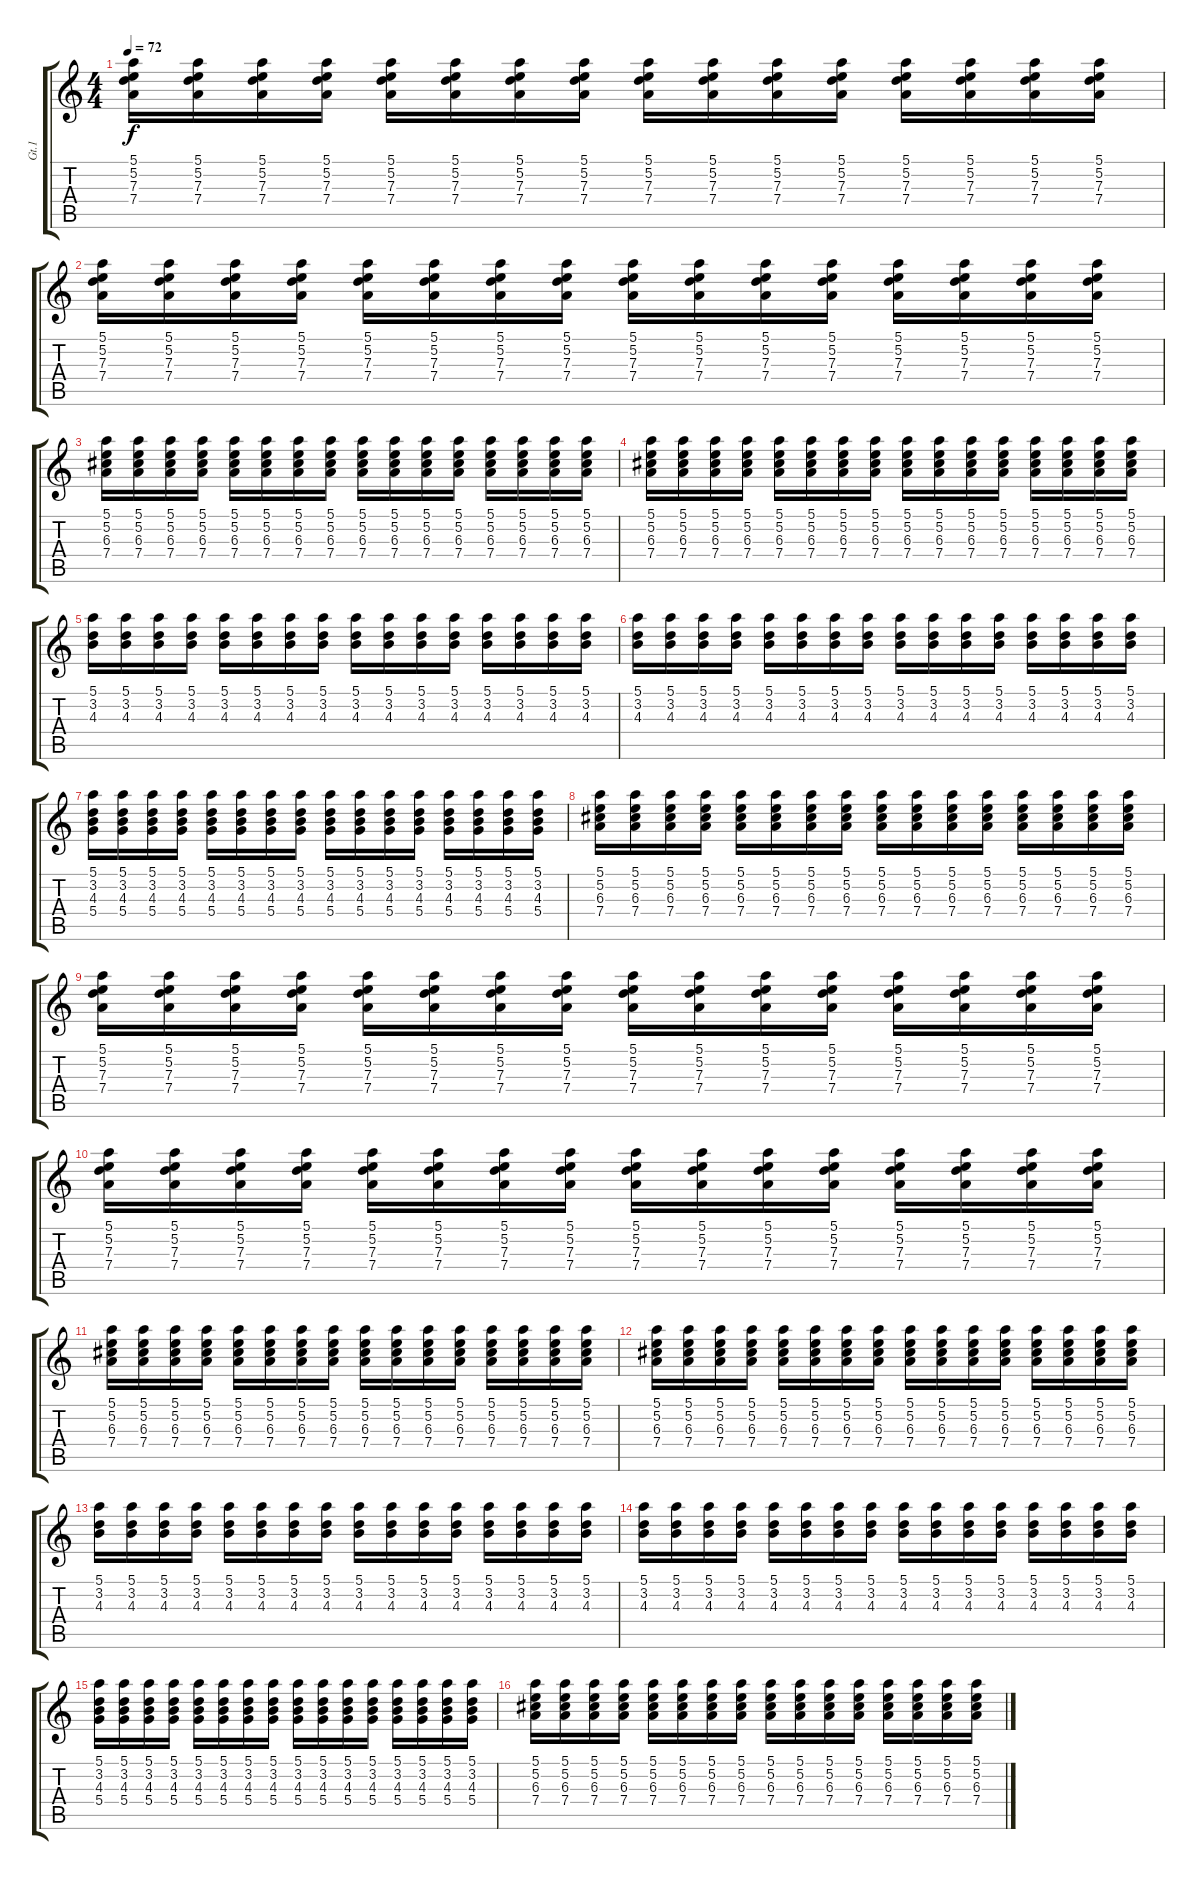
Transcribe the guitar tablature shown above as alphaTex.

\track ("Gt.1" "Gt.1") {instrument distortionguitar}
\staff {score tabs}
\tuning (E4 B3 G3 D3 A2 E2) {hide}
\ts (4 4)
\tempo 72
\clef g2
\ks c
(5.1 5.2 7.3 7.4).16{dy f} (5.1 5.2 7.3 7.4).16 (5.1 5.2 7.3 7.4).16 (5.1 5.2 7.3 7.4).16 (5.1 5.2 7.3 7.4).16 (5.1 5.2 7.3 7.4).16 (5.1 5.2 7.3 7.4).16 (5.1 5.2 7.3 7.4).16 (5.1 5.2 7.3 7.4).16 (5.1 5.2 7.3 7.4).16 (5.1 5.2 7.3 7.4).16 (5.1 5.2 7.3 7.4).16 (5.1 5.2 7.3 7.4).16 (5.1 5.2 7.3 7.4).16 (5.1 5.2 7.3 7.4).16 (5.1 5.2 7.3 7.4).16 |
(5.1 5.2 7.3 7.4).16 (5.1 5.2 7.3 7.4).16 (5.1 5.2 7.3 7.4).16 (5.1 5.2 7.3 7.4).16 (5.1 5.2 7.3 7.4).16 (5.1 5.2 7.3 7.4).16 (5.1 5.2 7.3 7.4).16 (5.1 5.2 7.3 7.4).16 (5.1 5.2 7.3 7.4).16 (5.1 5.2 7.3 7.4).16 (5.1 5.2 7.3 7.4).16 (5.1 5.2 7.3 7.4).16 (5.1 5.2 7.3 7.4).16 (5.1 5.2 7.3 7.4).16 (5.1 5.2 7.3 7.4).16 (5.1 5.2 7.3 7.4).16 |
(5.1 5.2 6.3 7.4).16 (5.1 5.2 6.3 7.4).16 (5.1 5.2 6.3 7.4).16 (5.1 5.2 6.3 7.4).16 (5.1 5.2 6.3 7.4).16 (5.1 5.2 6.3 7.4).16 (5.1 5.2 6.3 7.4).16 (5.1 5.2 6.3 7.4).16 (5.1 5.2 6.3 7.4).16 (5.1 5.2 6.3 7.4).16 (5.1 5.2 6.3 7.4).16 (5.1 5.2 6.3 7.4).16 (5.1 5.2 6.3 7.4).16 (5.1 5.2 6.3 7.4).16 (5.1 5.2 6.3 7.4).16 (5.1 5.2 6.3 7.4).16 |
(5.1 5.2 6.3 7.4).16 (5.1 5.2 6.3 7.4).16 (5.1 5.2 6.3 7.4).16 (5.1 5.2 6.3 7.4).16 (5.1 5.2 6.3 7.4).16 (5.1 5.2 6.3 7.4).16 (5.1 5.2 6.3 7.4).16 (5.1 5.2 6.3 7.4).16 (5.1 5.2 6.3 7.4).16 (5.1 5.2 6.3 7.4).16 (5.1 5.2 6.3 7.4).16 (5.1 5.2 6.3 7.4).16 (5.1 5.2 6.3 7.4).16 (5.1 5.2 6.3 7.4).16 (5.1 5.2 6.3 7.4).16 (5.1 5.2 6.3 7.4).16 |
(5.1 3.2 4.3).16 (5.1 3.2 4.3).16 (5.1 3.2 4.3).16 (5.1 3.2 4.3).16 (5.1 3.2 4.3).16 (5.1 3.2 4.3).16 (5.1 3.2 4.3).16 (5.1 3.2 4.3).16 (5.1 3.2 4.3).16 (5.1 3.2 4.3).16 (5.1 3.2 4.3).16 (5.1 3.2 4.3).16 (5.1 3.2 4.3).16 (5.1 3.2 4.3).16 (5.1 3.2 4.3).16 (5.1 3.2 4.3).16 |
(5.1 3.2 4.3).16 (5.1 3.2 4.3).16 (5.1 3.2 4.3).16 (5.1 3.2 4.3).16 (5.1 3.2 4.3).16 (5.1 3.2 4.3).16 (5.1 3.2 4.3).16 (5.1 3.2 4.3).16 (5.1 3.2 4.3).16 (5.1 3.2 4.3).16 (5.1 3.2 4.3).16 (5.1 3.2 4.3).16 (5.1 3.2 4.3).16 (5.1 3.2 4.3).16 (5.1 3.2 4.3).16 (5.1 3.2 4.3).16 |
(5.1 3.2 4.3 5.4).16 (5.1 3.2 4.3 5.4).16 (5.1 3.2 4.3 5.4).16 (5.1 3.2 4.3 5.4).16 (5.1 3.2 4.3 5.4).16 (5.1 3.2 4.3 5.4).16 (5.1 3.2 4.3 5.4).16 (5.1 3.2 4.3 5.4).16 (5.1 3.2 4.3 5.4).16 (5.1 3.2 4.3 5.4).16 (5.1 3.2 4.3 5.4).16 (5.1 3.2 4.3 5.4).16 (5.1 3.2 4.3 5.4).16 (5.1 3.2 4.3 5.4).16 (5.1 3.2 4.3 5.4).16 (5.1 3.2 4.3 5.4).16 |
(5.1 5.2 6.3 7.4).16 (5.1 5.2 6.3 7.4).16 (5.1 5.2 6.3 7.4).16 (5.1 5.2 6.3 7.4).16 (5.1 5.2 6.3 7.4).16 (5.1 5.2 6.3 7.4).16 (5.1 5.2 6.3 7.4).16 (5.1 5.2 6.3 7.4).16 (5.1 5.2 6.3 7.4).16 (5.1 5.2 6.3 7.4).16 (5.1 5.2 6.3 7.4).16 (5.1 5.2 6.3 7.4).16 (5.1 5.2 6.3 7.4).16 (5.1 5.2 6.3 7.4).16 (5.1 5.2 6.3 7.4).16 (5.1 5.2 6.3 7.4).16 |
(5.1 5.2 7.3 7.4).16 (5.1 5.2 7.3 7.4).16 (5.1 5.2 7.3 7.4).16 (5.1 5.2 7.3 7.4).16 (5.1 5.2 7.3 7.4).16 (5.1 5.2 7.3 7.4).16 (5.1 5.2 7.3 7.4).16 (5.1 5.2 7.3 7.4).16 (5.1 5.2 7.3 7.4).16 (5.1 5.2 7.3 7.4).16 (5.1 5.2 7.3 7.4).16 (5.1 5.2 7.3 7.4).16 (5.1 5.2 7.3 7.4).16 (5.1 5.2 7.3 7.4).16 (5.1 5.2 7.3 7.4).16 (5.1 5.2 7.3 7.4).16 |
(5.1 5.2 7.3 7.4).16 (5.1 5.2 7.3 7.4).16 (5.1 5.2 7.3 7.4).16 (5.1 5.2 7.3 7.4).16 (5.1 5.2 7.3 7.4).16 (5.1 5.2 7.3 7.4).16 (5.1 5.2 7.3 7.4).16 (5.1 5.2 7.3 7.4).16 (5.1 5.2 7.3 7.4).16 (5.1 5.2 7.3 7.4).16 (5.1 5.2 7.3 7.4).16 (5.1 5.2 7.3 7.4).16 (5.1 5.2 7.3 7.4).16 (5.1 5.2 7.3 7.4).16 (5.1 5.2 7.3 7.4).16 (5.1 5.2 7.3 7.4).16 |
(5.1 5.2 6.3 7.4).16 (5.1 5.2 6.3 7.4).16 (5.1 5.2 6.3 7.4).16 (5.1 5.2 6.3 7.4).16 (5.1 5.2 6.3 7.4).16 (5.1 5.2 6.3 7.4).16 (5.1 5.2 6.3 7.4).16 (5.1 5.2 6.3 7.4).16 (5.1 5.2 6.3 7.4).16 (5.1 5.2 6.3 7.4).16 (5.1 5.2 6.3 7.4).16 (5.1 5.2 6.3 7.4).16 (5.1 5.2 6.3 7.4).16 (5.1 5.2 6.3 7.4).16 (5.1 5.2 6.3 7.4).16 (5.1 5.2 6.3 7.4).16 |
(5.1 5.2 6.3 7.4).16 (5.1 5.2 6.3 7.4).16 (5.1 5.2 6.3 7.4).16 (5.1 5.2 6.3 7.4).16 (5.1 5.2 6.3 7.4).16 (5.1 5.2 6.3 7.4).16 (5.1 5.2 6.3 7.4).16 (5.1 5.2 6.3 7.4).16 (5.1 5.2 6.3 7.4).16 (5.1 5.2 6.3 7.4).16 (5.1 5.2 6.3 7.4).16 (5.1 5.2 6.3 7.4).16 (5.1 5.2 6.3 7.4).16 (5.1 5.2 6.3 7.4).16 (5.1 5.2 6.3 7.4).16 (5.1 5.2 6.3 7.4).16 |
(5.1 3.2 4.3).16 (5.1 3.2 4.3).16 (5.1 3.2 4.3).16 (5.1 3.2 4.3).16 (5.1 3.2 4.3).16 (5.1 3.2 4.3).16 (5.1 3.2 4.3).16 (5.1 3.2 4.3).16 (5.1 3.2 4.3).16 (5.1 3.2 4.3).16 (5.1 3.2 4.3).16 (5.1 3.2 4.3).16 (5.1 3.2 4.3).16 (5.1 3.2 4.3).16 (5.1 3.2 4.3).16 (5.1 3.2 4.3).16 |
(5.1 3.2 4.3).16 (5.1 3.2 4.3).16 (5.1 3.2 4.3).16 (5.1 3.2 4.3).16 (5.1 3.2 4.3).16 (5.1 3.2 4.3).16 (5.1 3.2 4.3).16 (5.1 3.2 4.3).16 (5.1 3.2 4.3).16 (5.1 3.2 4.3).16 (5.1 3.2 4.3).16 (5.1 3.2 4.3).16 (5.1 3.2 4.3).16 (5.1 3.2 4.3).16 (5.1 3.2 4.3).16 (5.1 3.2 4.3).16 |
(5.1 3.2 4.3 5.4).16 (5.1 3.2 4.3 5.4).16 (5.1 3.2 4.3 5.4).16 (5.1 3.2 4.3 5.4).16 (5.1 3.2 4.3 5.4).16 (5.1 3.2 4.3 5.4).16 (5.1 3.2 4.3 5.4).16 (5.1 3.2 4.3 5.4).16 (5.1 3.2 4.3 5.4).16 (5.1 3.2 4.3 5.4).16 (5.1 3.2 4.3 5.4).16 (5.1 3.2 4.3 5.4).16 (5.1 3.2 4.3 5.4).16 (5.1 3.2 4.3 5.4).16 (5.1 3.2 4.3 5.4).16 (5.1 3.2 4.3 5.4).16 |
(5.1 5.2 6.3 7.4).16 (5.1 5.2 6.3 7.4).16 (5.1 5.2 6.3 7.4).16 (5.1 5.2 6.3 7.4).16 (5.1 5.2 6.3 7.4).16 (5.1 5.2 6.3 7.4).16 (5.1 5.2 6.3 7.4).16 (5.1 5.2 6.3 7.4).16 (5.1 5.2 6.3 7.4).16 (5.1 5.2 6.3 7.4).16 (5.1 5.2 6.3 7.4).16 (5.1 5.2 6.3 7.4).16 (5.1 5.2 6.3 7.4).16 (5.1 5.2 6.3 7.4).16 (5.1 5.2 6.3 7.4).16 (5.1 5.2 6.3 7.4).16
